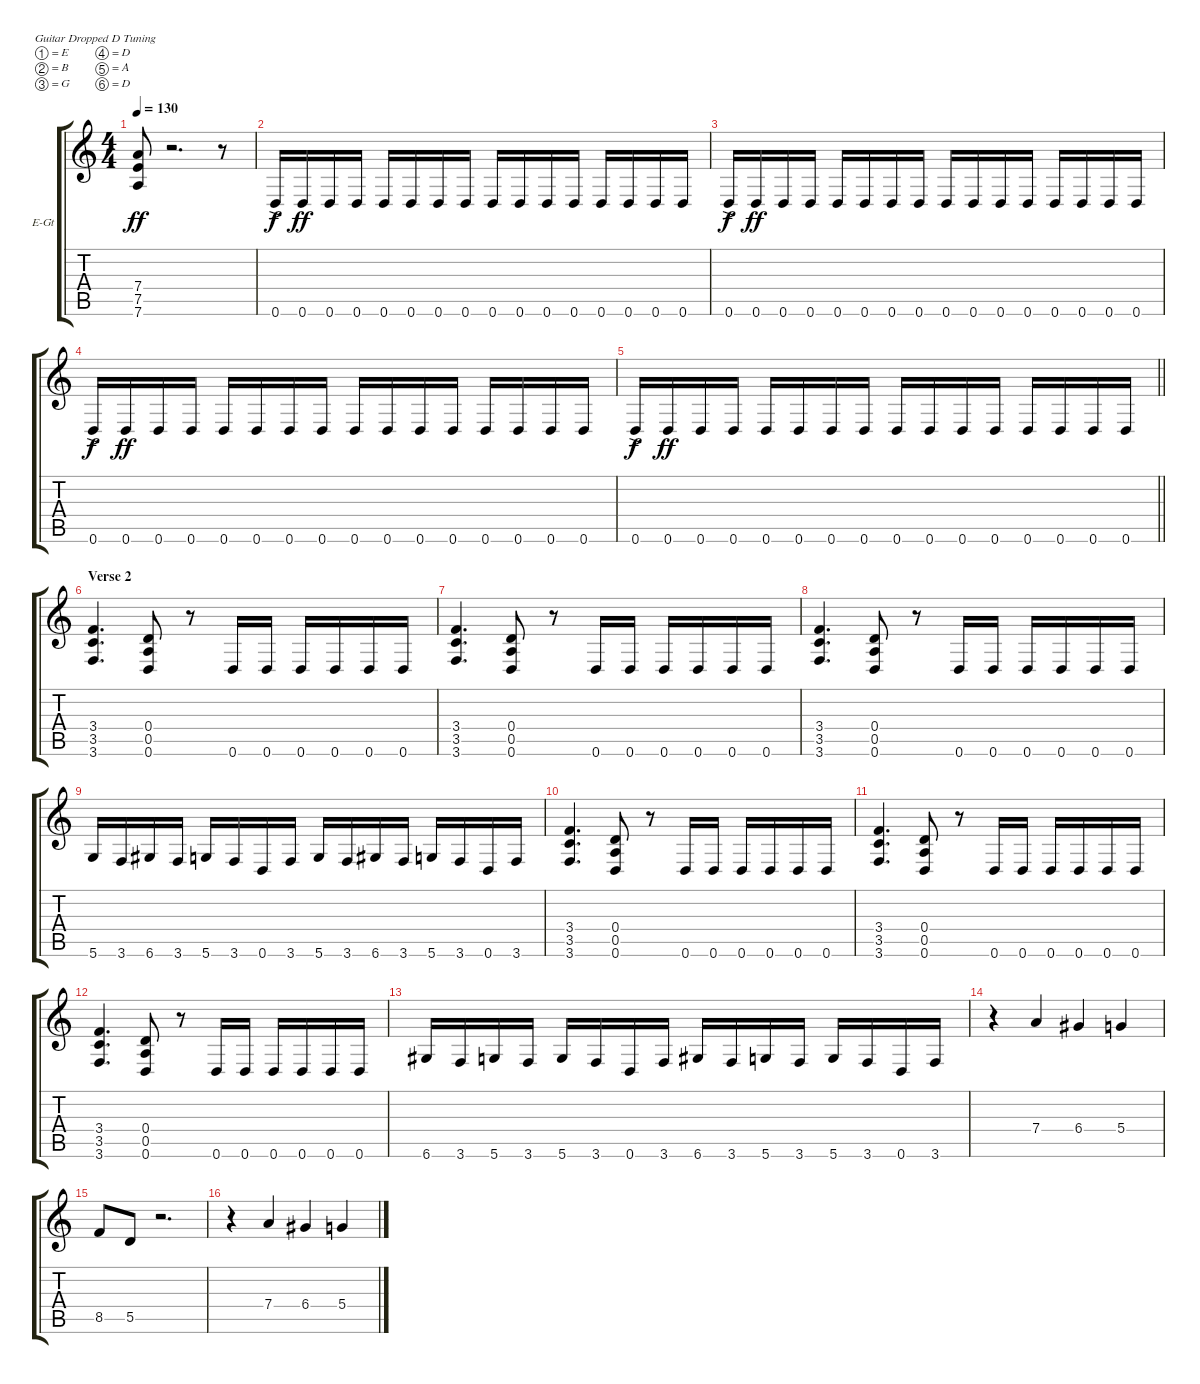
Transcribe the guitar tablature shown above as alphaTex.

\bracketExtendMode groupsimilarinstruments
\firstSystemTrackNameOrientation horizontal
\otherSystemsTrackNameOrientation horizontal
\track ("Guitar (Synyster)" "E-Gt") {instrument distortionguitar}
\staff {score tabs}
\tuning (E4 B3 G3 D3 A2 D2)
\ts (4 4)
\tempo 130
\clef g2
\ks c
(7.4 7.5 7.6).8{dy ff} r.2{d} r.8 |
0.6{ac}.16{dy f} 0.6.16{dy ff} 0.6.16 0.6.16 0.6.16 0.6.16 0.6.16 0.6.16 0.6.16 0.6.16 0.6.16 0.6.16 0.6.16 0.6.16 0.6.16 0.6.16 |
0.6{ac}.16{dy f} 0.6.16{dy ff} 0.6.16 0.6.16 0.6.16 0.6.16 0.6.16 0.6.16 0.6.16 0.6.16 0.6.16 0.6.16 0.6.16 0.6.16 0.6.16 0.6.16 |
0.6{ac}.16{dy f} 0.6.16{dy ff} 0.6.16 0.6.16 0.6.16 0.6.16 0.6.16 0.6.16 0.6.16 0.6.16 0.6.16 0.6.16 0.6.16 0.6.16 0.6.16 0.6.16 |
\barLineRight lightlight
0.6{ac}.16{dy f} 0.6.16{dy ff} 0.6.16 0.6.16 0.6.16 0.6.16 0.6.16 0.6.16 0.6.16 0.6.16 0.6.16 0.6.16 0.6.16 0.6.16 0.6.16 0.6.16 |
\section ("" "Verse 2")
(3.4 3.5 3.6).4{d} (0.4 0.5 0.6).8 r.8 0.6.16 0.6.16 0.6.16 0.6.16 0.6.16 0.6.16 |
(3.4 3.5 3.6).4{d} (0.4 0.5 0.6).8 r.8 0.6.16 0.6.16 0.6.16 0.6.16 0.6.16 0.6.16 |
(3.4 3.5 3.6).4{d} (0.4 0.5 0.6).8 r.8 0.6.16 0.6.16 0.6.16 0.6.16 0.6.16 0.6.16 |
5.6.16 3.6.16 6.6.16 3.6.16 5.6.16 3.6.16 0.6.16 3.6.16 5.6.16 3.6.16 6.6.16 3.6.16 5.6.16 3.6.16 0.6.16 3.6.16 |
(3.4 3.5 3.6).4{d} (0.4 0.5 0.6).8 r.8 0.6.16 0.6.16 0.6.16 0.6.16 0.6.16 0.6.16 |
(3.4 3.5 3.6).4{d} (0.4 0.5 0.6).8 r.8 0.6.16 0.6.16 0.6.16 0.6.16 0.6.16 0.6.16 |
(3.4 3.5 3.6).4{d} (0.4 0.5 0.6).8 r.8 0.6.16 0.6.16 0.6.16 0.6.16 0.6.16 0.6.16 |
6.6.16 3.6.16 5.6.16 3.6.16 5.6.16 3.6.16 0.6.16 3.6.16 6.6.16 3.6.16 5.6.16 3.6.16 5.6.16 3.6.16 0.6.16 3.6.16 |
r.4 7.4.4 6.4.4 5.4.4 |
8.5.8 5.5.8 r.2{d} |
r.4 7.4.4 6.4.4 5.4.4
